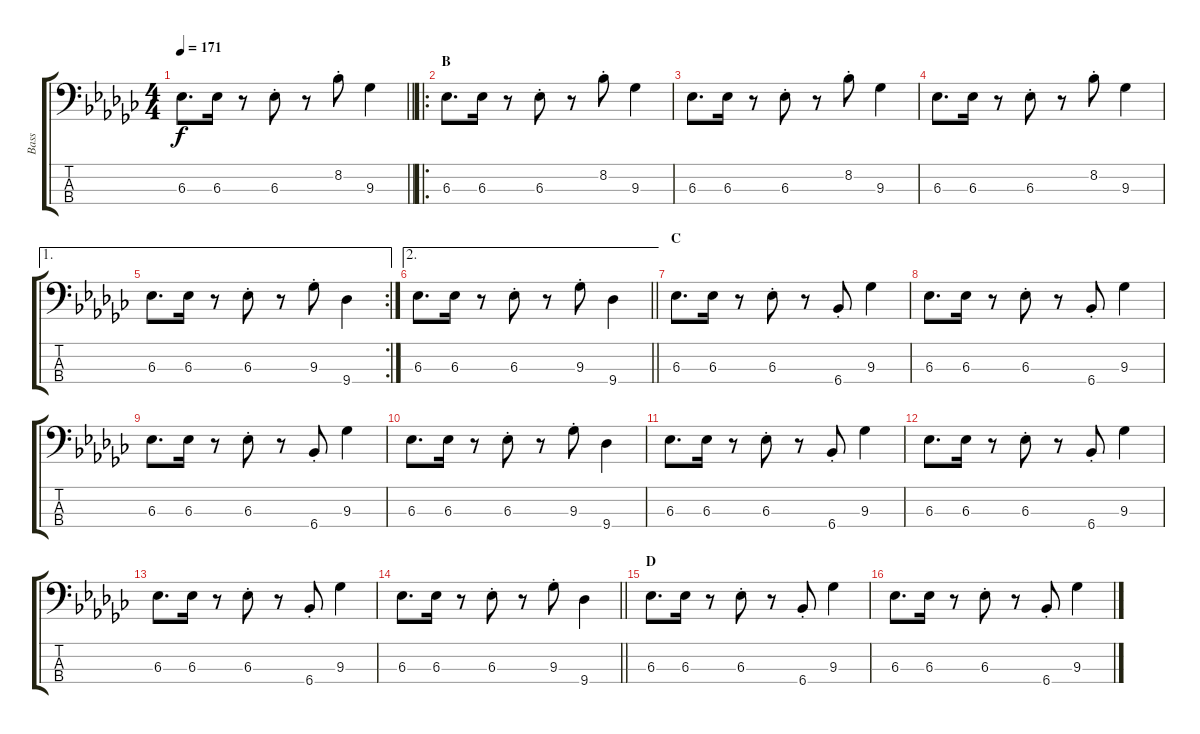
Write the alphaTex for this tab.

\track ("Bass" "Bass") {instrument electricbassfinger}
\staff {score tabs}
\tuning (G2 D2 A1 E1) {hide}
\ts (4 4)
\tempo 171
\clef f4
\barLineRight lightlight
\ks gb
6.3.8{d dy f} 6.3.16 r.8 6.3{st}.8 r.8 8.2{st}.8 9.3.4 |
\ro
\section ("" "B")
6.3.8{d} 6.3.16 r.8 6.3{st}.8 r.8 8.2{st}.8 9.3.4 |
6.3.8{d} 6.3.16 r.8 6.3{st}.8 r.8 8.2{st}.8 9.3.4 |
6.3.8{d} 6.3.16 r.8 6.3{st}.8 r.8 8.2{st}.8 9.3.4 |
\ae 1
\rc 2
6.3.8{d} 6.3.16 r.8 6.3{st}.8 r.8 9.3{st}.8 9.4.4 |
\ae 2
\barLineRight lightlight
6.3.8{d} 6.3.16 r.8 6.3{st}.8 r.8 9.3{st}.8 9.4.4 |
\section ("" "C")
6.3.8{d} 6.3.16 r.8 6.3{st}.8 r.8 6.4{st}.8 9.3.4 |
6.3.8{d} 6.3.16 r.8 6.3{st}.8 r.8 6.4{st}.8 9.3.4 |
6.3.8{d} 6.3.16 r.8 6.3{st}.8 r.8 6.4{st}.8 9.3.4 |
6.3.8{d} 6.3.16 r.8 6.3{st}.8 r.8 9.3{st}.8 9.4.4 |
6.3.8{d} 6.3.16 r.8 6.3{st}.8 r.8 6.4{st}.8 9.3.4 |
6.3.8{d} 6.3.16 r.8 6.3{st}.8 r.8 6.4{st}.8 9.3.4 |
6.3.8{d} 6.3.16 r.8 6.3{st}.8 r.8 6.4{st}.8 9.3.4 |
\barLineRight lightlight
6.3.8{d} 6.3.16 r.8 6.3{st}.8 r.8 9.3{st}.8 9.4.4 |
\section ("" "D")
6.3.8{d} 6.3.16 r.8 6.3{st}.8 r.8 6.4{st}.8 9.3.4 |
6.3.8{d} 6.3.16 r.8 6.3{st}.8 r.8 6.4{st}.8 9.3.4
